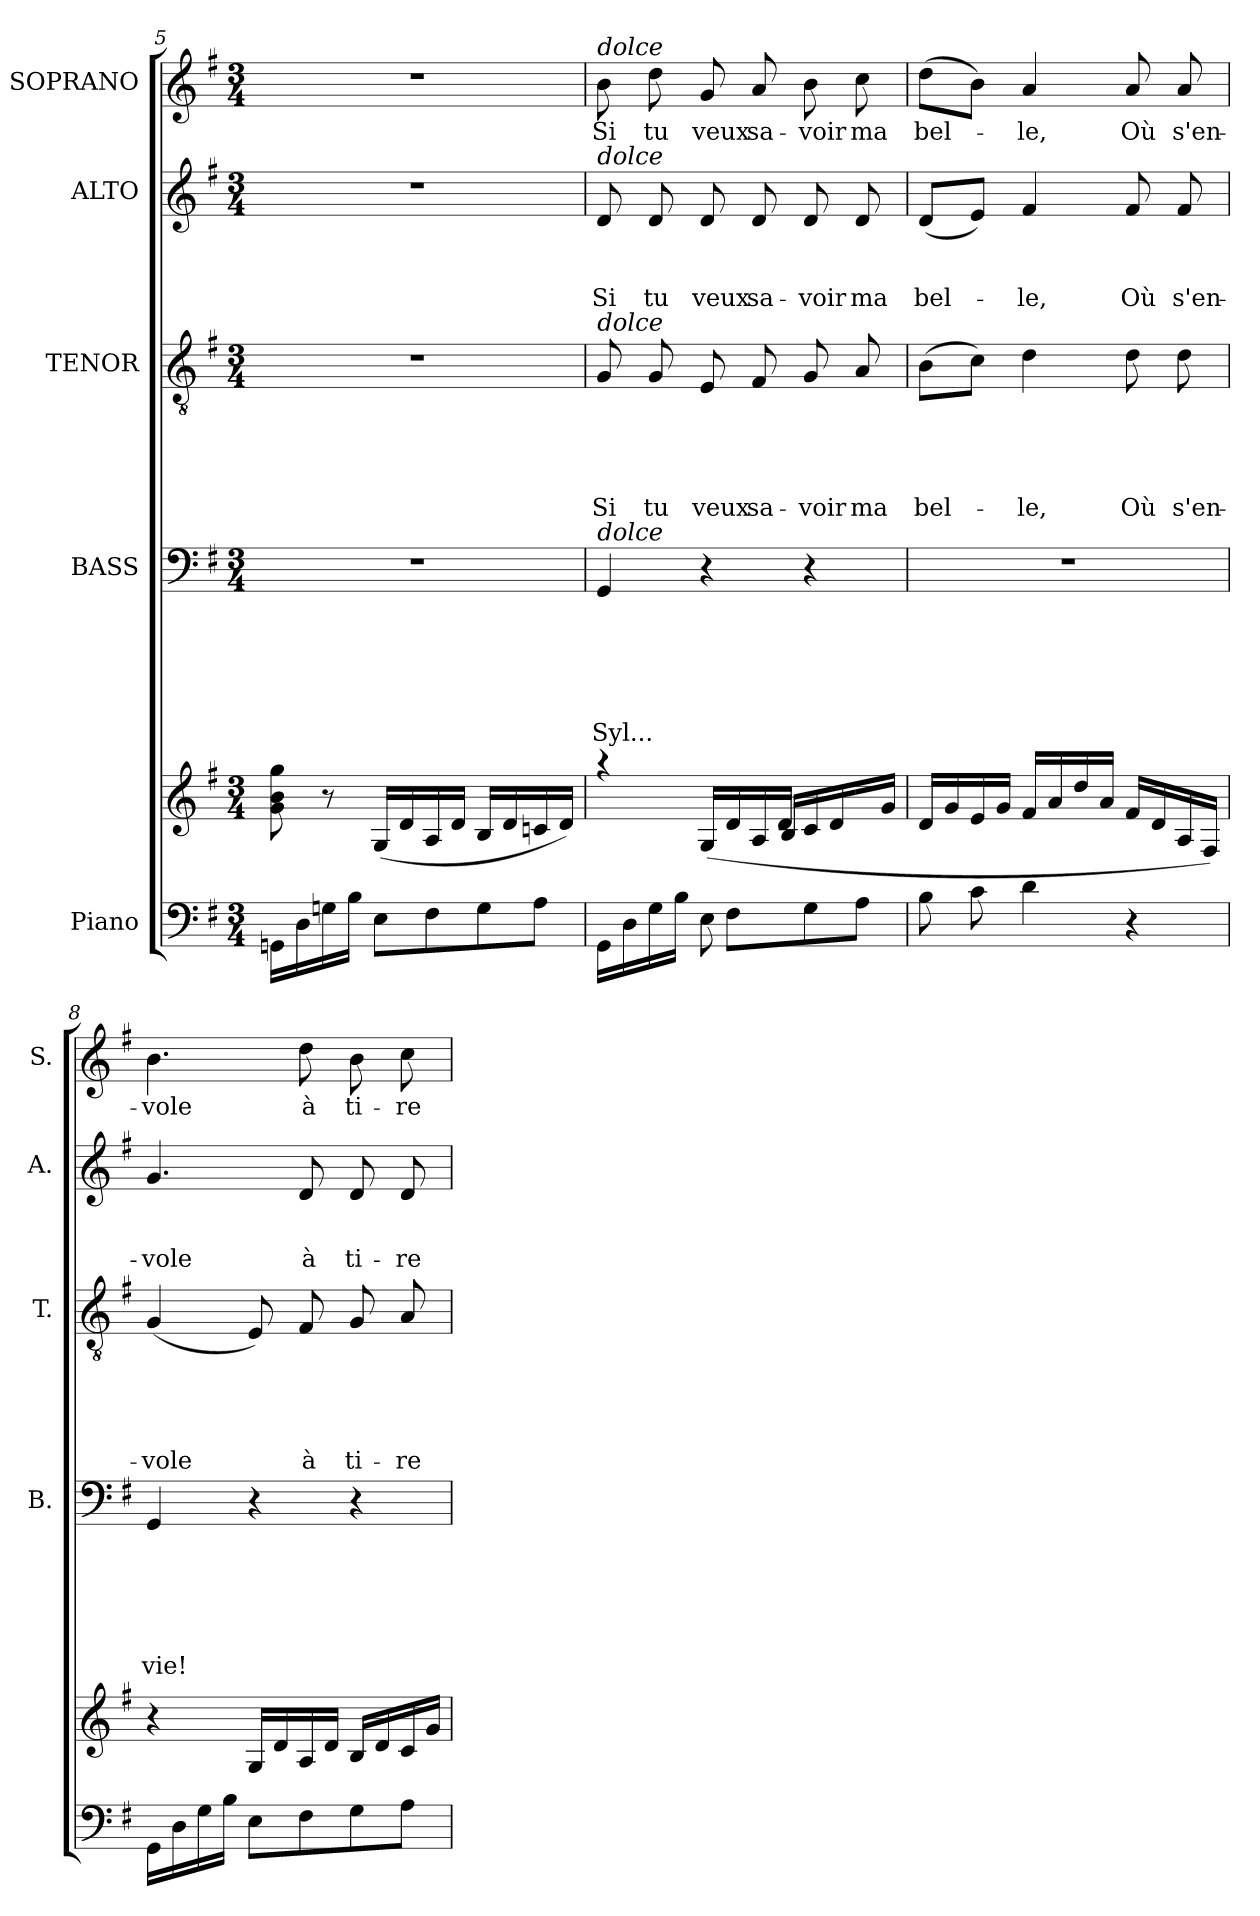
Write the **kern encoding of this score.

**kern	**kern	**kern	**text	**text	**text	**text	**text	**text	**kern	**text	**text	**text	**text	**text	**kern	**text	**text	**text	**kern	**text
*part5	*part5	*part4	*part4	*part4	*part4	*part4	*part4	*part4	*part3	*part3	*part3	*part3	*part3	*part3	*part2	*part2	*part2	*part2	*part1	*part1
*staff6	*staff5	*staff4	*staff4	*staff4	*staff4	*staff4	*staff4	*staff4	*staff3	*staff3	*staff3	*staff3	*staff3	*staff3	*staff2	*staff2	*staff2	*staff2	*staff1	*staff1
*I"Piano	*	*I"BASS	*	*	*	*	*	*	*I"TENOR	*	*	*	*	*	*I"ALTO	*	*	*	*I"SOPRANO	*
*	*	*I'B.	*	*	*	*	*	*	*I'T.	*	*	*	*	*	*I'A.	*	*	*	*I'S.	*
!!LO:LB:g=z
*clefF4	*clefG2	*clefF4	*	*	*	*	*	*	*clefGv2	*	*	*	*	*	*clefG2	*	*	*	*clefG2	*
*k[f#]	*k[f#]	*k[f#]	*	*	*	*	*	*	*k[f#]	*	*	*	*	*	*k[f#]	*	*	*	*k[f#]	*
*G:	*G:	*G:	*	*	*	*	*	*	*G:	*	*	*	*	*	*G:	*	*	*	*G:	*
*M3/4	*M3/4	*M3/4	*	*	*	*	*	*	*M3/4	*	*	*	*	*	*M3/4	*	*	*	*M3/4	*
=5	=5	=5	=5	=5	=5	=5	=5	=5	=5	=5	=5	=5	=5	=5	=5	=5	=5	=5	=5	=5
!	!	!LO:N:vis=1	!	!	!	!	!	!	!LO:N:vis=1	!	!	!	!	!	!LO:N:vis=1	!	!	!	!LO:N:vis=1	!
16GGn\LL	8g\ 8b\ 8gg\	2.r	.	.	.	.	.	.	2.r	.	.	.	.	.	2.r	.	.	.	2.r	.
16D\	.	.	.	.	.	.	.	.	.	.	.	.	.	.	.	.	.	.	.	.
16Gn\	8r	.	.	.	.	.	.	.	.	.	.	.	.	.	.	.	.	.	.	.
16B\JJ	.	.	.	.	.	.	.	.	.	.	.	.	.	.	.	.	.	.	.	.
8E\L	(<16G/LL	.	.	.	.	.	.	.	.	.	.	.	.	.	.	.	.	.	.	.
.	16d/	.	.	.	.	.	.	.	.	.	.	.	.	.	.	.	.	.	.	.
8F#\	16A/	.	.	.	.	.	.	.	.	.	.	.	.	.	.	.	.	.	.	.
.	16d/JJ	.	.	.	.	.	.	.	.	.	.	.	.	.	.	.	.	.	.	.
8G\	16B/LL	.	.	.	.	.	.	.	.	.	.	.	.	.	.	.	.	.	.	.
.	16d/	.	.	.	.	.	.	.	.	.	.	.	.	.	.	.	.	.	.	.
8A\J	16cn/	.	.	.	.	.	.	.	.	.	.	.	.	.	.	.	.	.	.	.
.	16d/JJ)	.	.	.	.	.	.	.	.	.	.	.	.	.	.	.	.	.	.	.
=6	=6	=6	=6	=6	=6	=6	=6	=6	=6	=6	=6	=6	=6	=6	=6	=6	=6	=6	=6	=6
*^	*^	*	*	*	*	*	*	*	*	*	*	*	*	*	*	*	*	*	*	*
!	!	!	!	!	!	!	!	!	!	!	!	!	!	!	!	!	!	!	!	!	!LO:TX:a:i:t=dolce	!
!	!	!	!	!	!	!	!	!	!	!	!	!	!	!	!	!	!LO:TX:a:i:t=dolce	!	!	!	!	!
!	!	!	!	!	!	!	!	!	!	!	!LO:TX:a:i:t=dolce	!	!	!	!	!	!	!	!	!	!	!
!	!	!	!	!LO:TX:a:i:t=dolce	!	!	!	!	!	!	!	!	!	!	!	!	!	!	!	!	!	!
!	!	!	!	!	!	!	!	!	!	!LO:LY:b	!	!	!	!	!	!LO:LY:b	!	!	!	!LO:LY:b	!	!LO:LY:b
16GG\LL	4ryy	4raa	4..ryy	4GG/	.	.	.	.	.	Syl...	8G/	.	.	.	.	Si	8d/	.	.	Si	8b\	Si
16D\	.	.	.	.	.	.	.	.	.	.	.	.	.	.	.	.	.	.	.	.	.	.
!	!	!	!	!	!	!	!	!	!	!	!	!	!	!	!	!LO:LY:b	!	!	!	!LO:LY:b	!	!LO:LY:b
16G\	.	.	.	.	.	.	.	.	.	.	8G/	.	.	.	.	tu	8d/	.	.	tu	8dd\	tu
16B\JJ	.	.	.	.	.	.	.	.	.	.	.	.	.	.	.	.	.	.	.	.	.	.
!	!	!	!	!	!	!	!	!	!	!	!	!	!	!	!	!LO:LY:b	!	!	!	!LO:LY:b	!	!LO:LY:b
8E\	16ryy	(<16G/LL	.	4r	.	.	.	.	.	.	8E/	.	.	.	.	veux	8d/	.	.	veux	8g/	veux
.	8F#\L	16d/	.	.	.	.	.	.	.	.	.	.	.	.	.	.	.	.	.	.	.	.
!	!	!	!	!	!	!	!	!	!	!	!	!	!	!	!	!LO:LY:b	!	!	!	!LO:LY:b	!	!LO:LY:b
4.ryy	.	16A/	.	.	.	.	.	.	.	.	8F#/	.	.	.	.	sa-	8d/	.	.	sa-	8a/	sa-
.	16ryy	16d/JJ	16B/LL	.	.	.	.	.	.	.	.	.	.	.	.	.	.	.	.	.	.	.
!	!	!	!	!	!	!	!	!	!	!	!	!	!	!	!	!LO:LY:b	!	!	!	!LO:LY:b	!	!LO:LY:b
.	8G\	4ryy	16c/	4r	.	.	.	.	.	.	8G/	.	.	.	.	-voir	8d/	.	.	-voir	8b\	-voir
.	.	.	16d/	.	.	.	.	.	.	.	.	.	.	.	.	.	.	.	.	.	.	.
!	!	!	!	!	!	!	!	!	!	!	!	!	!	!	!	!LO:LY:b	!	!	!	!LO:LY:b	!	!LO:LY:b
.	8A\J	.	16ryy	.	.	.	.	.	.	.	8A/	.	.	.	.	ma	8d/	.	.	ma	8cc\	ma
.	.	.	16g/JJ	.	.	.	.	.	.	.	.	.	.	.	.	.	.	.	.	.	.	.
=7	=7	=7	=7	=7	=7	=7	=7	=7	=7	=7	=7	=7	=7	=7	=7	=7	=7	=7	=7	=7	=7	=7
*	*^	*	*	*	*	*	*	*	*	*	*	*	*	*	*	*	*	*	*	*	*	*
!	!	!	!	!	!LO:N:vis=1	!	!	!	!	!	!	!	!	!	!	!	!LO:LY:b	!	!	!	!LO:LY:b	!	!LO:LY:b
*	*	*	*v	*v	*	*	*	*	*	*	*	*	*	*	*	*	*	*	*	*	*	*	*
8B\	8ryy	2ryy	16d/LL	2.r	.	.	.	.	.	.	(>8B\L	.	.	.	.	bel-	(<8d/L	.	.	bel-	(>8dd\L	bel-
.	.	.	16g/	.	.	.	.	.	.	.	.	.	.	.	.	.	.	.	.	.	.	.
8ryy	8c\	.	16e/	.	.	.	.	.	.	.	8c\J)	.	.	.	.	.	8e/J)	.	.	.	8b\J)	.
.	.	.	16g/JJ	.	.	.	.	.	.	.	.	.	.	.	.	.	.	.	.	.	.	.
!	!	!	!	!	!	!	!	!	!	!	!	!	!	!	!	!LO:LY:b	!	!	!	!LO:LY:b	!	!LO:LY:b
2ryy	4d\	.	16f#/LL	.	.	.	.	.	.	.	4d\	.	.	.	.	-le,	4f#/	.	.	-le,	4a/	-le,
.	.	.	16a/	.	.	.	.	.	.	.	.	.	.	.	.	.	.	.	.	.	.	.
.	.	.	16dd/	.	.	.	.	.	.	.	.	.	.	.	.	.	.	.	.	.	.	.
.	.	.	16a/JJ	.	.	.	.	.	.	.	.	.	.	.	.	.	.	.	.	.	.	.
!	!	!	!	!	!	!	!	!	!	!	!	!	!	!	!	!LO:LY:b	!	!	!	!LO:LY:b	!	!LO:LY:b
.	8.ryy	4r	16f#/LL	.	.	.	.	.	.	.	8d\	.	.	.	.	Où	8f#/	.	.	Où	8a/	Où
.	.	.	16d/	.	.	.	.	.	.	.	.	.	.	.	.	.	.	.	.	.	.	.
!	!	!	!	!	!	!	!	!	!	!	!	!	!	!	!	!LO:LY:b	!	!	!	!LO:LY:b	!	!LO:LY:b
.	.	.	16A/	.	.	.	.	.	.	.	8d\	.	.	.	.	s'en-	8f#/	.	.	s'en-	8a/	s'en-
.	16ryy	.	16F#/JJ)	.	.	.	.	.	.	.	.	.	.	.	.	.	.	.	.	.	.	.
*	*v	*v	*	*	*	*	*	*	*	*	*	*	*	*	*	*	*	*	*	*	*	*
=8	=8	=8	=8	=8	=8	=8	=8	=8	=8	=8	=8	=8	=8	=8	=8	=8	=8	=8	=8	=8	=8
!	!	!	!	!	!	!	!	!	!LO:LY:b	!	!	!	!	!	!LO:LY:b	!	!	!	!LO:LY:b	!	!LO:LY:b
*v	*v	*	*	*	*	*	*	*	*	*	*	*	*	*	*	*	*	*	*	*	*
16GG\LL	4r	4GG/	.	.	.	.	.	vie!	(<4G/	.	.	.	.	-vole	4.g/	.	.	-vole	4.b\	-vole
16D\	.	.	.	.	.	.	.	.	.	.	.	.	.	.	.	.	.	.	.	.
16G\	.	.	.	.	.	.	.	.	.	.	.	.	.	.	.	.	.	.	.	.
16B\JJ	.	.	.	.	.	.	.	.	.	.	.	.	.	.	.	.	.	.	.	.
8E\L	16G/LL	4r	.	.	.	.	.	.	8E/)	.	.	.	.	.	.	.	.	.	.	.
.	16d/	.	.	.	.	.	.	.	.	.	.	.	.	.	.	.	.	.	.	.
!	!	!	!	!	!	!	!	!	!	!	!	!	!	!LO:LY:b	!	!	!	!LO:LY:b	!	!LO:LY:b
8F#\	16A/	.	.	.	.	.	.	.	8F#/	.	.	.	.	à	8d/	.	.	à	8dd\	à
.	16d/JJ	.	.	.	.	.	.	.	.	.	.	.	.	.	.	.	.	.	.	.
!	!	!	!	!	!	!	!	!	!	!	!	!	!	!LO:LY:b	!	!	!	!LO:LY:b	!	!LO:LY:b
8G\	16B/LL	4r	.	.	.	.	.	.	8G/	.	.	.	.	ti-	8d/	.	.	ti-	8b\	ti-
.	16d/	.	.	.	.	.	.	.	.	.	.	.	.	.	.	.	.	.	.	.
!	!	!	!	!	!	!	!	!	!	!	!	!	!	!LO:LY:b	!	!	!	!LO:LY:b	!	!LO:LY:b
8A\J	16c/	.	.	.	.	.	.	.	8A/	.	.	.	.	-re	8d/	.	.	-re	8cc\	-re
.	16g/JJ	.	.	.	.	.	.	.	.	.	.	.	.	.	.	.	.	.	.	.
=	=	=	=	=	=	=	=	=	=	=	=	=	=	=	=	=	=	=	=	=
*-	*-	*-	*-	*-	*-	*-	*-	*-	*-	*-	*-	*-	*-	*-	*-	*-	*-	*-	*-	*-
